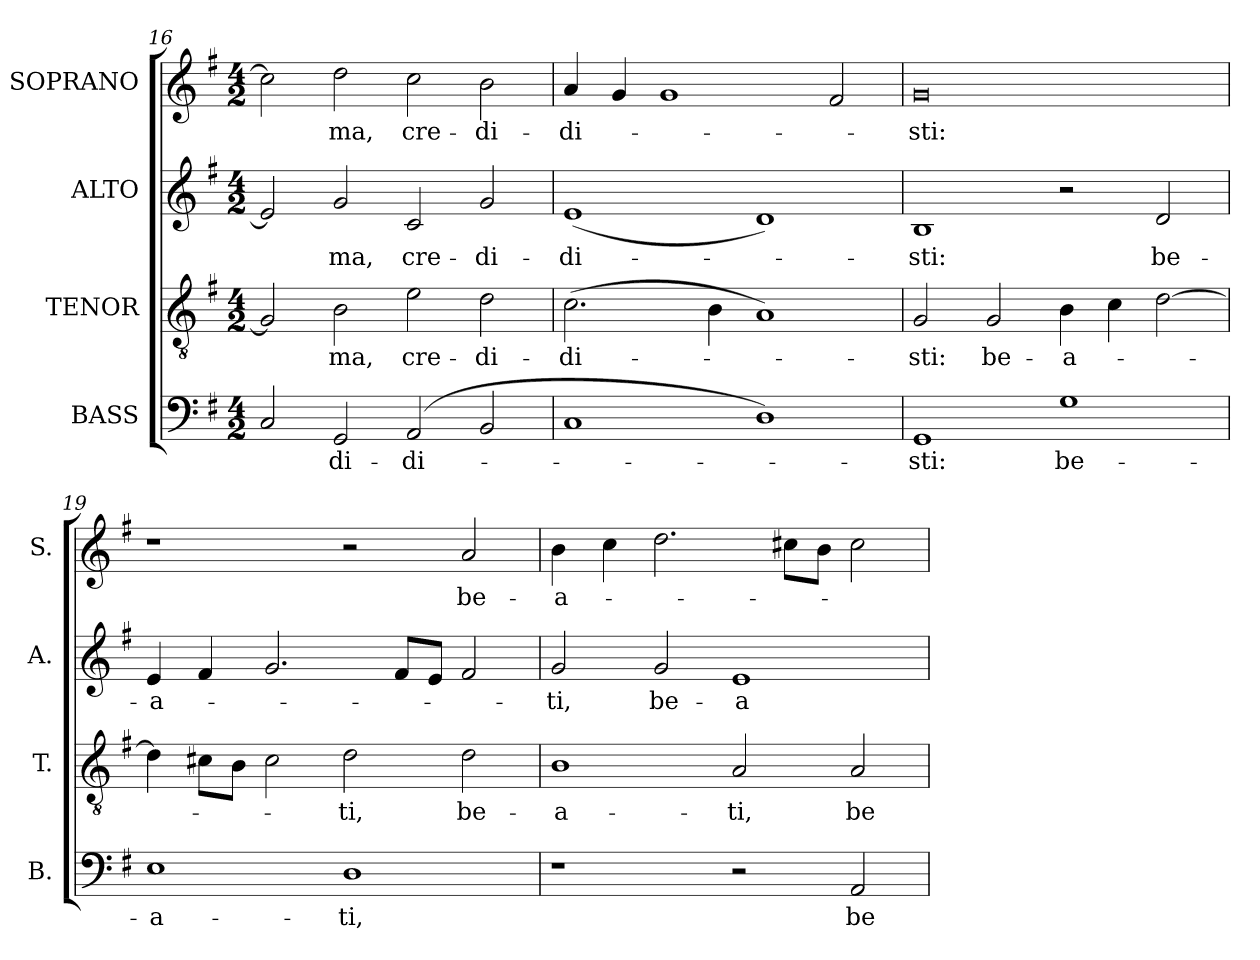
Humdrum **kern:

**kern	**text	**kern	**text	**kern	**text	**kern	**text
*part4	*part4	*part3	*part3	*part2	*part2	*part1	*part1
*staff4	*staff4	*staff3	*staff3	*staff2	*staff2	*staff1	*staff1
*I"BASS	*	*I"TENOR	*	*I"ALTO	*	*I"SOPRANO	*
*I'B.	*	*I'T.	*	*I'A.	*	*I'S.	*
!!LO:PB:g=z
*clefF4	*	*clefGv2	*	*clefG2	*	*clefG2	*
*	*	*ITrd7c12	*	*	*	*	*
*k[f#]	*	*k[f#]	*	*k[f#]	*	*k[f#]	*
*G:	*	*G:	*	*G:	*	*G:	*
*M4/2	*	*M4/2	*	*M4/2	*	*M4/2	*
=16	=16	=16	=16	=16	=16	=16	=16
2Ci/	.	2GGi/]	.	2ei/]	.	2cci\]	.
!	!LO:LY:b:color=#000000	!	!	!	!	!	!
!	!	!	!LO:LY:b:color=#000000	!	!	!	!
!	!	!	!	!	!LO:LY:b:color=#000000	!	!
!	!	!	!	!	!	!	!LO:LY:b:color=#000000
2GGi/	-di-	2BBi\	-ma,	2gi/	-ma,	2ddi\	-ma,
!	!LO:LY:b:color=#000000	!	!	!	!	!	!
!	!	!	!LO:LY:b:color=#000000	!	!	!	!
!	!	!	!	!	!LO:LY:b:color=#000000	!	!
!	!	!	!	!	!	!	!LO:LY:b:color=#000000
(2AAi/	-di-	2Ei\	cre-	2ci/	cre-	2cci\	cre-
!	!	!	!LO:LY:b:color=#000000	!	!	!	!
!	!	!	!	!	!LO:LY:b:color=#000000	!	!
!	!	!	!	!	!	!	!LO:LY:b:color=#000000
2BBi/	.	2Di\	-di-	2gi/	-di-	2bi\	-di-
=17	=17	=17	=17	=17	=17	=17	=17
!	!	!	!LO:LY:b:color=#000000	!	!	!	!
!	!	!	!	!	!LO:LY:b:color=#000000	!	!
!	!	!	!	!	!	!	!LO:LY:b:color=#000000
1Ci	.	(2.Ci\	-di-	(1ei	-di-	4ai/	-di-
.	.	.	.	.	.	4gi/	.
.	.	.	.	.	.	1gi	.
.	.	4BBi\	.	.	.	.	.
1Di)	.	1AAi)	.	1di)	.	.	.
.	.	.	.	.	.	2f#i/	.
=18	=18	=18	=18	=18	=18	=18	=18
!	!LO:LY:b:color=#000000	!	!	!	!	!	!
!	!	!	!LO:LY:b:color=#000000	!	!	!	!
!	!	!	!	!	!LO:LY:b:color=#000000	!	!
!	!	!	!	!	!	!	!LO:LY:b:color=#000000
1GGi	-sti:	2GGi/	-sti:	1Bi	-sti:	0gi	-sti:
!	!	!	!LO:LY:b:color=#000000	!	!	!	!
.	.	2GGi/	be-	.	.	.	.
!	!LO:LY:b:color=#000000	!	!	!	!	!	!
!	!	!	!LO:LY:b:color=#000000	!	!	!	!
1Gi	be-	4BBi\	-a-	2r	.	.	.
.	.	4Ci\	.	.	.	.	.
!	!	!	!	!	!LO:LY:b:color=#000000	!	!
.	.	[2Di\	.	2di/	be-	.	.
=19	=19	=19	=19	=19	=19	=19	=19
!	!LO:LY:b:color=#000000	!	!	!	!	!	!
!	!	!	!	!	!LO:LY:b:color=#000000	!	!
1Ei	-a-	4Di\]	.	4ei/	-a-	1r	.
.	.	8C#Xi\L	.	4f#i/	.	.	.
.	.	8BBi\J	.	.	.	.	.
.	.	2C#i\	.	2.gi/	.	.	.
!	!LO:LY:b:color=#000000	!	!	!	!	!	!
!	!	!	!LO:LY:b:color=#000000	!	!	!	!
1Di	-ti,	2Di\	-ti,	.	.	2r	.
.	.	.	.	8f#i/L	.	.	.
.	.	.	.	8ei/J	.	.	.
!	!	!	!LO:LY:b:color=#000000	!	!	!	!
!	!	!	!	!	!	!	!LO:LY:b:color=#000000
.	.	2Di\	be-	2f#i/	.	2ai/	be-
=20	=20	=20	=20	=20	=20	=20	=20
!	!	!	!LO:LY:b:color=#000000	!	!	!	!
!	!	!	!	!	!LO:LY:b:color=#000000	!	!
!	!	!	!	!	!	!	!LO:LY:b:color=#000000
1r	.	1BBi	-a-	2gi/	-ti,	4bi\	-a-
.	.	.	.	.	.	4cci\	.
!	!	!	!	!	!LO:LY:b:color=#000000	!	!
.	.	.	.	2gi/	be-	2.ddi\	.
!	!	!	!LO:LY:b:color=#000000	!	!	!	!
!	!	!	!	!	!LO:LY:b:color=#000000	!	!
2r	.	2AAi/	-ti,	1ei	-a-	.	.
.	.	.	.	.	.	8cc#Xi\L	.
.	.	.	.	.	.	8bi\J	.
!	!LO:LY:b:color=#000000	!	!	!	!	!	!
!	!	!	!LO:LY:b:color=#000000	!	!	!	!
2AAi/	be-	2AAi/	be-	.	.	2cc#i\	.
=	=	=	=	=	=	=	=
*-	*-	*-	*-	*-	*-	*-	*-
